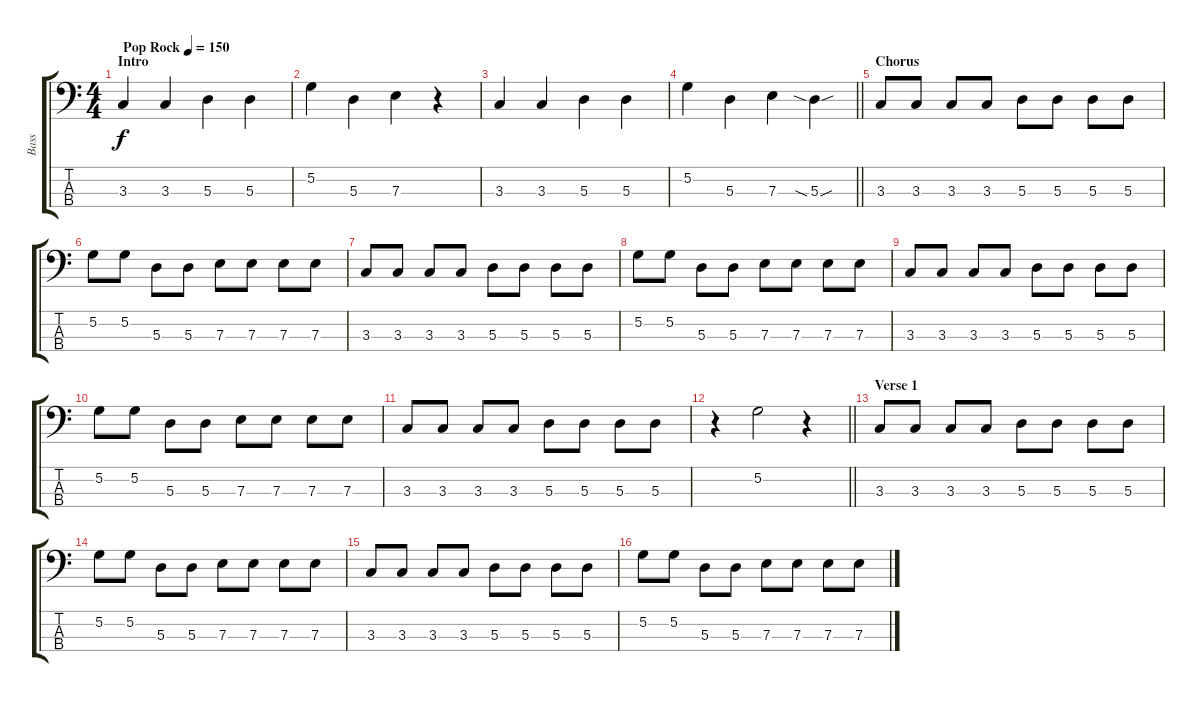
\track ("Bass" "Bass") {instrument electricbassfinger}
\staff {score tabs}
\tuning (G2 D2 A1 E1) {hide}
\ts (4 4)
\section ("" "Intro")
\tempo (150 "Pop Rock")
\clef f4
\ks c
3.3.4{dy f instrument electricbassfinger} 3.3.4 5.3.4 5.3.4 |
5.2.4 5.3.4 7.3.4 r.4 |
3.3.4 3.3.4 5.3.4 5.3.4 |
\barLineRight lightlight
5.2.4 5.3.4 7.3.4 5.3{sia sou}.4 |
\section ("" "Chorus ")
3.3.8 3.3.8 3.3.8 3.3.8 5.3.8 5.3.8 5.3.8 5.3.8 |
5.2.8 5.2.8 5.3.8 5.3.8 7.3.8 7.3.8 7.3.8 7.3.8 |
3.3.8 3.3.8 3.3.8 3.3.8 5.3.8 5.3.8 5.3.8 5.3.8 |
5.2.8 5.2.8 5.3.8 5.3.8 7.3.8 7.3.8 7.3.8 7.3.8 |
3.3.8 3.3.8 3.3.8 3.3.8 5.3.8 5.3.8 5.3.8 5.3.8 |
5.2.8 5.2.8 5.3.8 5.3.8 7.3.8 7.3.8 7.3.8 7.3.8 |
3.3.8 3.3.8 3.3.8 3.3.8 5.3.8 5.3.8 5.3.8 5.3.8 |
\barLineRight lightlight
r.4 5.2.2 r.4 |
\section ("" "Verse 1")
3.3.8 3.3.8 3.3.8 3.3.8 5.3.8 5.3.8 5.3.8 5.3.8 |
5.2.8 5.2.8 5.3.8 5.3.8 7.3.8 7.3.8 7.3.8 7.3.8 |
3.3.8 3.3.8 3.3.8 3.3.8 5.3.8 5.3.8 5.3.8 5.3.8 |
5.2.8 5.2.8 5.3.8 5.3.8 7.3.8 7.3.8 7.3.8 7.3.8
